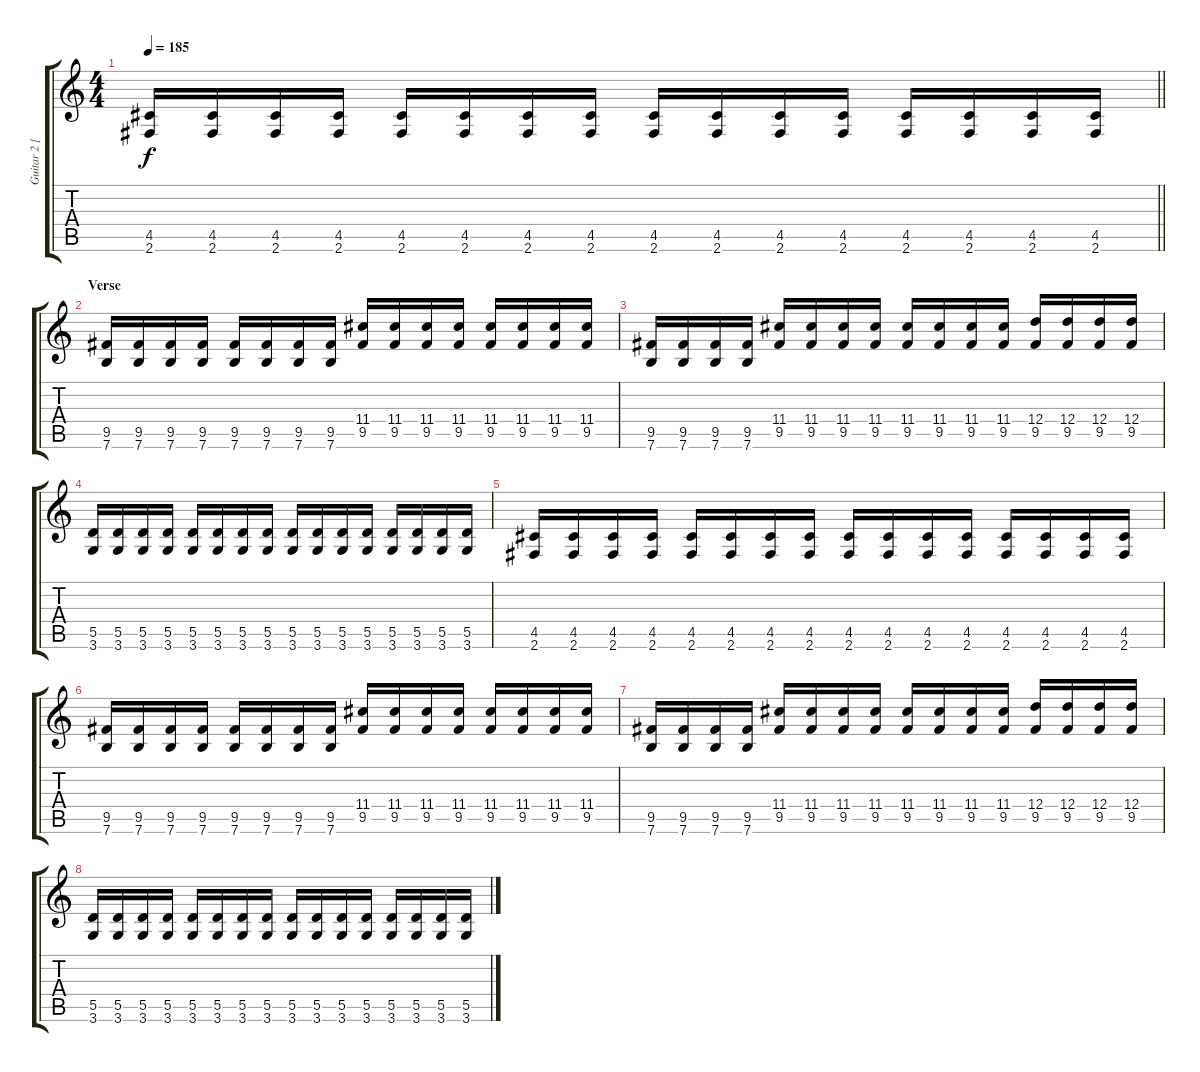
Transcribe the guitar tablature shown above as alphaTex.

\track ("Guitar 2 [Left]" "Guitar 2 [") {instrument distortionguitar}
\staff {score tabs}
\tuning (E4 B3 G3 D3 A2 E2) {hide}
\ts (4 4)
\tempo 185
\clef g2
\barLineRight lightlight
\ks c
(4.5 2.6).16{dy f} (4.5 2.6).16 (4.5 2.6).16 (4.5 2.6).16 (4.5 2.6).16 (4.5 2.6).16 (4.5 2.6).16 (4.5 2.6).16 (4.5 2.6).16 (4.5 2.6).16 (4.5 2.6).16 (4.5 2.6).16 (4.5 2.6).16 (4.5 2.6).16 (4.5 2.6).16 (4.5 2.6).16 |
\section ("" "Verse")
(9.5 7.6).16 (9.5 7.6).16 (9.5 7.6).16 (9.5 7.6).16 (9.5 7.6).16 (9.5 7.6).16 (9.5 7.6).16 (9.5 7.6).16 (11.4 9.5).16 (11.4 9.5).16 (11.4 9.5).16 (11.4 9.5).16 (11.4 9.5).16 (11.4 9.5).16 (11.4 9.5).16 (11.4 9.5).16 |
(9.5 7.6).16 (9.5 7.6).16 (9.5 7.6).16 (9.5 7.6).16 (11.4 9.5).16 (11.4 9.5).16 (11.4 9.5).16 (11.4 9.5).16 (11.4 9.5).16 (11.4 9.5).16 (11.4 9.5).16 (11.4 9.5).16 (12.4 9.5).16 (12.4 9.5).16 (12.4 9.5).16 (12.4 9.5).16 |
(5.5 3.6).16 (5.5 3.6).16 (5.5 3.6).16 (5.5 3.6).16 (5.5 3.6).16 (5.5 3.6).16 (5.5 3.6).16 (5.5 3.6).16 (5.5 3.6).16 (5.5 3.6).16 (5.5 3.6).16 (5.5 3.6).16 (5.5 3.6).16 (5.5 3.6).16 (5.5 3.6).16 (5.5 3.6).16 |
(4.5 2.6).16 (4.5 2.6).16 (4.5 2.6).16 (4.5 2.6).16 (4.5 2.6).16 (4.5 2.6).16 (4.5 2.6).16 (4.5 2.6).16 (4.5 2.6).16 (4.5 2.6).16 (4.5 2.6).16 (4.5 2.6).16 (4.5 2.6).16 (4.5 2.6).16 (4.5 2.6).16 (4.5 2.6).16 |
(9.5 7.6).16 (9.5 7.6).16 (9.5 7.6).16 (9.5 7.6).16 (9.5 7.6).16 (9.5 7.6).16 (9.5 7.6).16 (9.5 7.6).16 (11.4 9.5).16 (11.4 9.5).16 (11.4 9.5).16 (11.4 9.5).16 (11.4 9.5).16 (11.4 9.5).16 (11.4 9.5).16 (11.4 9.5).16 |
(9.5 7.6).16 (9.5 7.6).16 (9.5 7.6).16 (9.5 7.6).16 (11.4 9.5).16 (11.4 9.5).16 (11.4 9.5).16 (11.4 9.5).16 (11.4 9.5).16 (11.4 9.5).16 (11.4 9.5).16 (11.4 9.5).16 (12.4 9.5).16 (12.4 9.5).16 (12.4 9.5).16 (12.4 9.5).16 |
(5.5 3.6).16 (5.5 3.6).16 (5.5 3.6).16 (5.5 3.6).16 (5.5 3.6).16 (5.5 3.6).16 (5.5 3.6).16 (5.5 3.6).16 (5.5 3.6).16 (5.5 3.6).16 (5.5 3.6).16 (5.5 3.6).16 (5.5 3.6).16 (5.5 3.6).16 (5.5 3.6).16 (5.5 3.6).16
